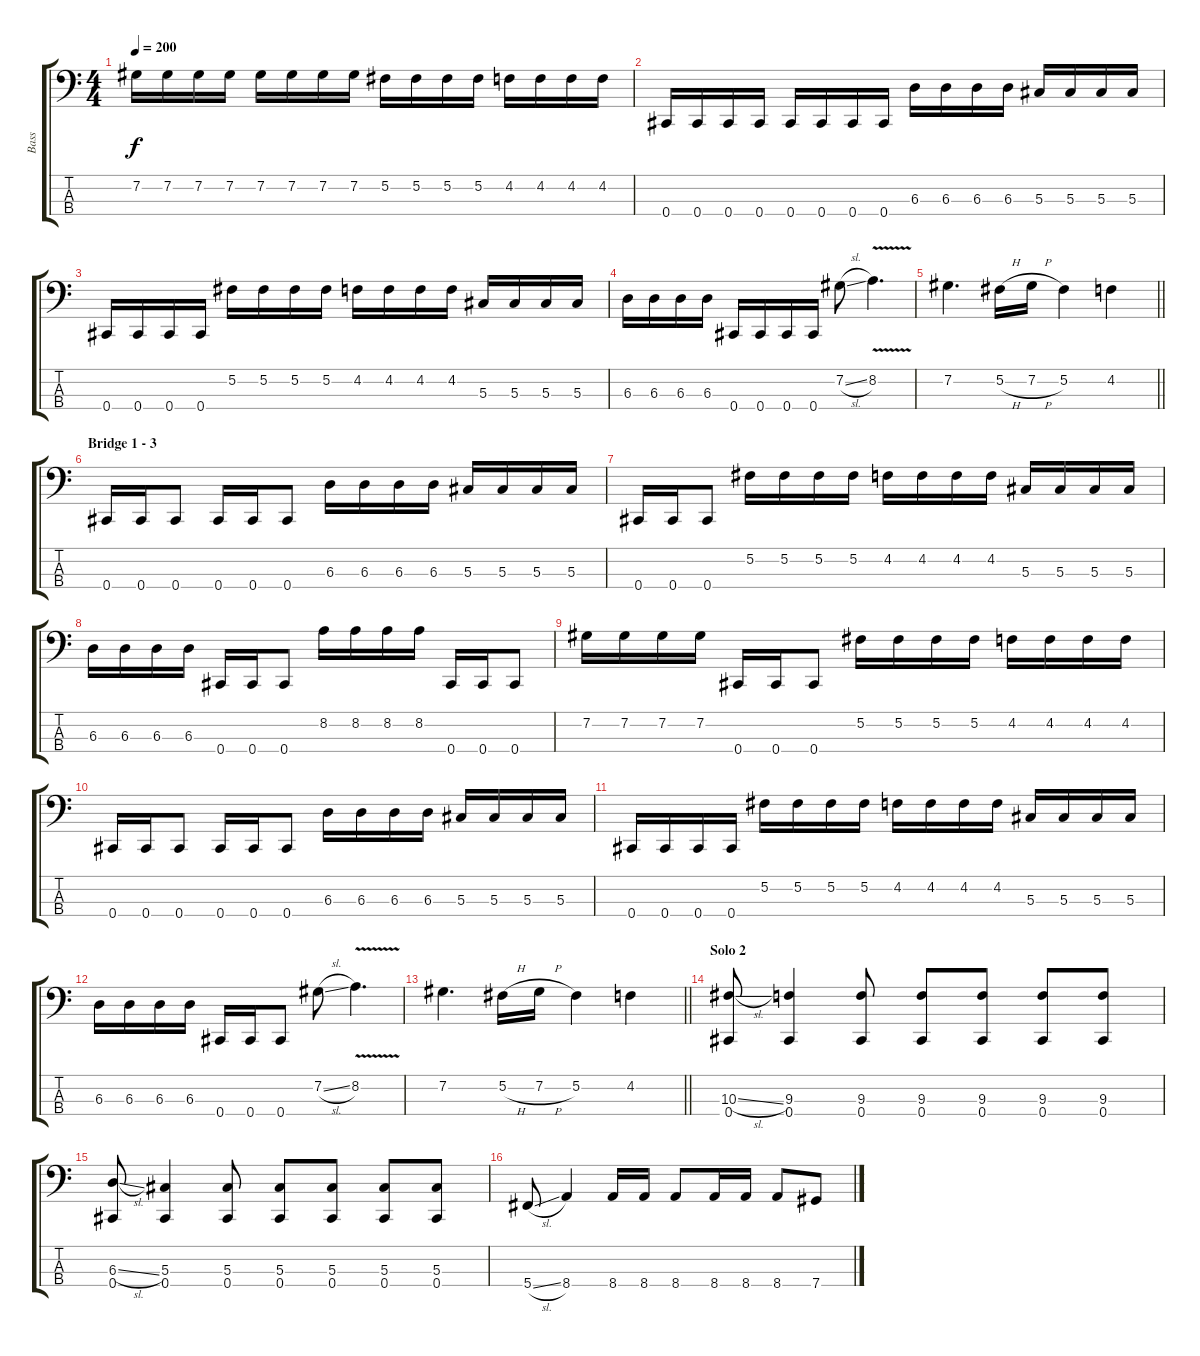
\track ("Bass" "Bass") {instrument electricbassfinger}
\staff {score tabs}
\tuning (Gb2 Db2 Ab1 Db1) {hide}
\ts (4 4)
\tempo 200
\clef f4
\ks c
7.2.16{dy f} 7.2.16 7.2.16 7.2.16 7.2.16 7.2.16 7.2.16 7.2.16 5.2.16 5.2.16 5.2.16 5.2.16 4.2.16 4.2.16 4.2.16 4.2.16 |
0.4.16 0.4.16 0.4.16 0.4.16 0.4.16 0.4.16 0.4.16 0.4.16 6.3.16 6.3.16 6.3.16 6.3.16 5.3.16 5.3.16 5.3.16 5.3.16 |
0.4.16 0.4.16 0.4.16 0.4.16 5.2.16 5.2.16 5.2.16 5.2.16 4.2.16 4.2.16 4.2.16 4.2.16 5.3.16 5.3.16 5.3.16 5.3.16 |
6.3.16 6.3.16 6.3.16 6.3.16 0.4.16 0.4.16 0.4.16 0.4.16 7.2{sl}.8 8.2{v}.4{d} |
\barLineRight lightlight
7.2.4{d} 5.2{h}.16 7.2{h}.16 5.2.4 4.2.4 |
\section ("" "Bridge 1 - 3")
0.4.16 0.4.16 0.4.8 0.4.16 0.4.16 0.4.8 6.3.16 6.3.16 6.3.16 6.3.16 5.3.16 5.3.16 5.3.16 5.3.16 |
0.4.16 0.4.16 0.4.8 5.2.16 5.2.16 5.2.16 5.2.16 4.2.16 4.2.16 4.2.16 4.2.16 5.3.16 5.3.16 5.3.16 5.3.16 |
6.3.16 6.3.16 6.3.16 6.3.16 0.4.16 0.4.16 0.4.8 8.2.16 8.2.16 8.2.16 8.2.16 0.4.16 0.4.16 0.4.8 |
7.2.16 7.2.16 7.2.16 7.2.16 0.4.16 0.4.16 0.4.8 5.2.16 5.2.16 5.2.16 5.2.16 4.2.16 4.2.16 4.2.16 4.2.16 |
0.4.16 0.4.16 0.4.8 0.4.16 0.4.16 0.4.8 6.3.16 6.3.16 6.3.16 6.3.16 5.3.16 5.3.16 5.3.16 5.3.16 |
0.4.16 0.4.16 0.4.16 0.4.16 5.2.16 5.2.16 5.2.16 5.2.16 4.2.16 4.2.16 4.2.16 4.2.16 5.3.16 5.3.16 5.3.16 5.3.16 |
6.3.16 6.3.16 6.3.16 6.3.16 0.4.16 0.4.16 0.4.8 7.2{sl}.8 8.2{v}.4{d} |
\barLineRight lightlight
7.2.4{d} 5.2{h}.16 7.2{h}.16 5.2.4 4.2.4 |
\section ("" "Solo 2")
(10.3{sl} 0.4).8 (9.3 0.4).4 (9.3 0.4).8 (9.3 0.4).8 (9.3 0.4).8 (9.3 0.4).8 (9.3 0.4).8 |
(6.3{sl} 0.4).8 (5.3 0.4).4 (5.3 0.4).8 (5.3 0.4).8 (5.3 0.4).8 (5.3 0.4).8 (5.3 0.4).8 |
5.4{sl}.8 8.4.4 8.4.16 8.4.16 8.4.8 8.4.16 8.4.16 8.4.8 7.4.8
